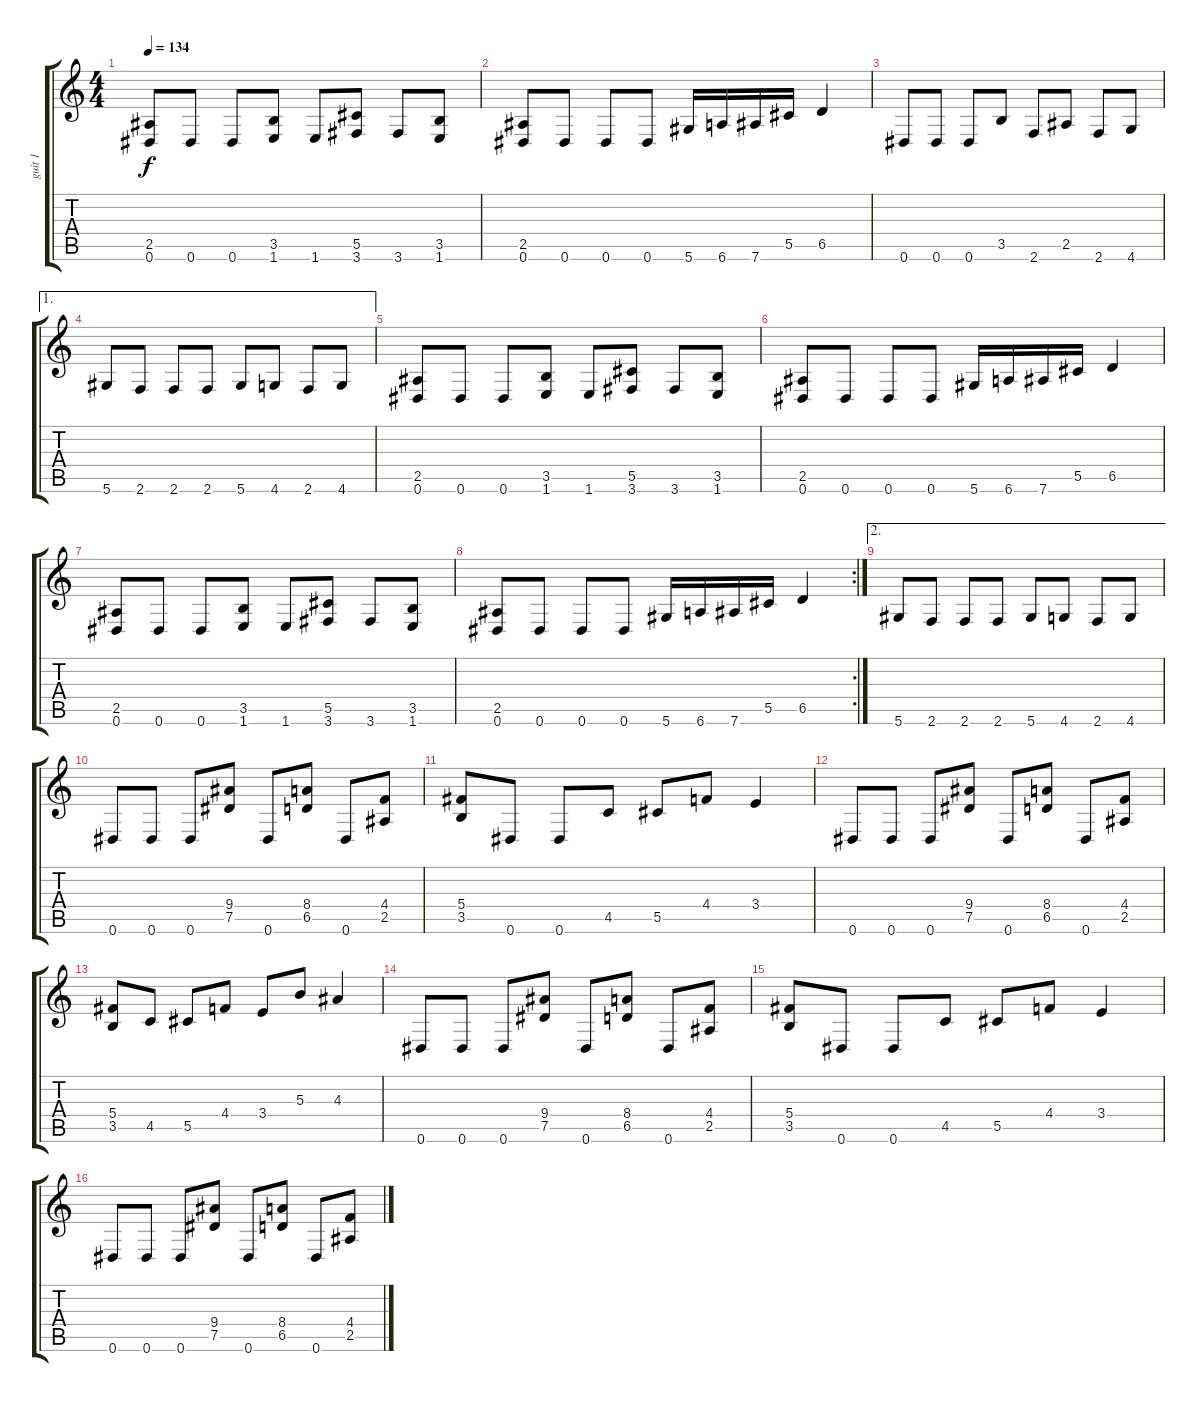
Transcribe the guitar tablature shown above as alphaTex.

\track ("guit 1" "guit 1") {instrument distortionguitar}
\staff {score tabs}
\tuning (Eb4 Bb3 Gb3 Db3 Ab2 Eb2) {hide}
\ts (4 4)
\tempo 134
\clef g2
\ks c
(2.5 0.6).8{dy f} 0.6.8 0.6.8 (3.5 1.6).8 1.6.8 (5.5 3.6).8 3.6.8 (3.5 1.6).8 |
(2.5 0.6).8 0.6.8 0.6.8 0.6.8 5.6.16 6.6.16 7.6.16 5.5.16 6.5.4 |
0.6.8 0.6.8 0.6.8 3.5.8 2.6.8 2.5.8 2.6.8 4.6.8 |
\ae 1
5.6.8 2.6.8 2.6.8 2.6.8 5.6.8 4.6.8 2.6.8 4.6.8 |
(2.5 0.6).8 0.6.8 0.6.8 (3.5 1.6).8 1.6.8 (5.5 3.6).8 3.6.8 (3.5 1.6).8 |
(2.5 0.6).8 0.6.8 0.6.8 0.6.8 5.6.16 6.6.16 7.6.16 5.5.16 6.5.4 |
(2.5 0.6).8 0.6.8 0.6.8 (3.5 1.6).8 1.6.8 (5.5 3.6).8 3.6.8 (3.5 1.6).8 |
\rc 2
(2.5 0.6).8 0.6.8 0.6.8 0.6.8 5.6.16 6.6.16 7.6.16 5.5.16 6.5.4 |
\ae 2
5.6.8 2.6.8 2.6.8 2.6.8 5.6.8 4.6.8 2.6.8 4.6.8 |
0.6.8 0.6.8 0.6.8 (9.4 7.5).8 0.6.8 (8.4 6.5).8 0.6.8 (4.4 2.5).8 |
(5.4 3.5).8 0.6.8 0.6.8 4.5.8 5.5.8 4.4.8 3.4.4 |
0.6.8 0.6.8 0.6.8 (9.4 7.5).8 0.6.8 (8.4 6.5).8 0.6.8 (4.4 2.5).8 |
(5.4 3.5).8 4.5.8 5.5.8 4.4.8 3.4.8 5.3.8 4.3.4 |
0.6.8 0.6.8 0.6.8 (9.4 7.5).8 0.6.8 (8.4 6.5).8 0.6.8 (4.4 2.5).8 |
(5.4 3.5).8 0.6.8 0.6.8 4.5.8 5.5.8 4.4.8 3.4.4 |
0.6.8 0.6.8 0.6.8 (9.4 7.5).8 0.6.8 (8.4 6.5).8 0.6.8 (4.4 2.5).8
